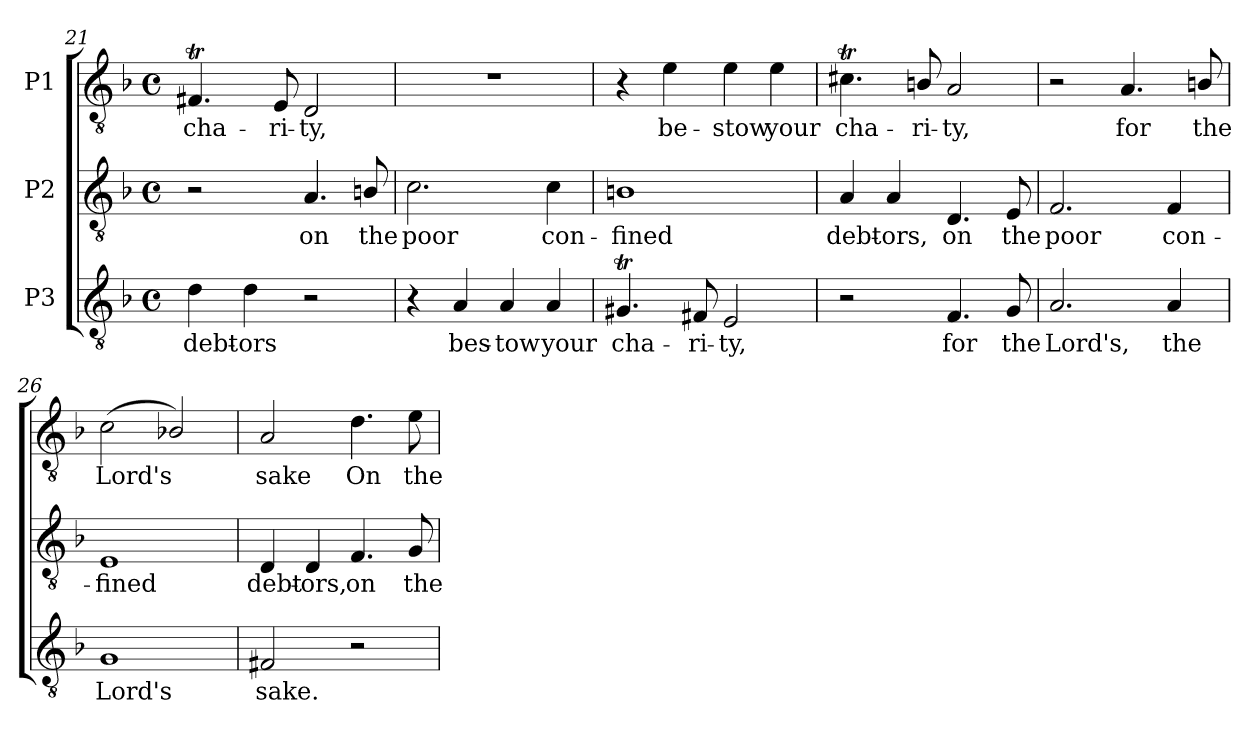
**kern	**text	**kern	**text	**kern	**text
*part3	*part3	*part2	*part2	*part1	*part1
*staff3	*staff3	*staff2	*staff2	*staff1	*staff1
*I"P3	*	*I"P2	*	*I"P1	*
*clefGv2	*	*clefGv2	*	*clefGv2	*
*ITrd7c12	*	*ITrd7c12	*	*ITrd7c12	*
*k[b-]	*	*k[b-]	*	*k[b-]	*
*F:	*	*F:	*	*F:	*
*M4/4	*	*M4/4	*	*M4/4	*
*met(c)	*	*met(c)	*	*met(c)	*
=21	=21	=21	=21	=21	=21
!	!LO:LY:b:color=#000000	!	!	!	!
!	!	!	!	!	!LO:LY:b:color=#000000
4Di\	debt-	2r	.	4.FF#Xti/	cha-
!	!LO:LY:b:color=#000000	!	!	!	!
4Di\	-ors	.	.	.	.
!	!	!	!	!	!LO:LY:b:color=#000000
.	.	.	.	8EEi/	-ri-
!	!	!	!LO:LY:b:color=#000000	!	!
!	!	!	!	!	!LO:LY:b:color=#000000
2r	.	4.AAi/	on	2DDi/	-ty,
!	!	!	!LO:LY:b:color=#000000	!	!
.	.	8BBni/	the	.	.
=22	=22	=22	=22	=22	=22
!	!	!	!LO:LY:b:color=#000000	!	!
4r	.	2.Ci\	poor	1r	.
!	!LO:LY:b:color=#000000	!	!	!	!
4AAi/	bes-	.	.	.	.
!	!LO:LY:b:color=#000000	!	!	!	!
4AAi/	-tow	.	.	.	.
!	!LO:LY:b:color=#000000	!	!	!	!
!	!	!	!LO:LY:b:color=#000000	!	!
4AAi/	your	4Ci\	con-	.	.
!!LO:LB:g=z
=23	=23	=23	=23	=23	=23
!	!LO:LY:b:color=#000000	!	!	!	!
!	!	!	!LO:LY:b:color=#000000	!	!
4.GG#Xti/	cha-	1BBni	-fined	4r	.
!	!	!	!	!	!LO:LY:b:color=#000000
.	.	.	.	4Ei\	be-
!	!LO:LY:b:color=#000000	!	!	!	!
8FF#Xi/	-ri-	.	.	.	.
!	!LO:LY:b:color=#000000	!	!	!	!
!	!	!	!	!	!LO:LY:b:color=#000000
2EEi/	-ty,	.	.	4Ei\	-stow
!	!	!	!	!	!LO:LY:b:color=#000000
.	.	.	.	4Ei\	your
=24	=24	=24	=24	=24	=24
!	!	!	!LO:LY:b:color=#000000	!	!
!	!	!	!	!	!LO:LY:b:color=#000000
2r	.	4AAi/	debt-	4.C#Xti\	cha-
!	!	!	!LO:LY:b:color=#000000	!	!
.	.	4AAi/	-ors,	.	.
!	!	!	!	!	!LO:LY:b:color=#000000
.	.	.	.	8BBni/	-ri-
!	!LO:LY:b:color=#000000	!	!	!	!
!	!	!	!LO:LY:b:color=#000000	!	!
!	!	!	!	!	!LO:LY:b:color=#000000
4.FFi/	for	4.DDi/	on	2AAi/	-ty,
!	!LO:LY:b:color=#000000	!	!	!	!
!	!	!	!LO:LY:b:color=#000000	!	!
8GGi/	the	8EEi/	the	.	.
=25	=25	=25	=25	=25	=25
!	!LO:LY:b:color=#000000	!	!	!	!
!	!	!	!LO:LY:b:color=#000000	!	!
2.AAi/	Lord's,	2.FFi/	poor	2r	.
!	!	!	!	!	!LO:LY:b:color=#000000
.	.	.	.	4.AAi/	for
!	!LO:LY:b:color=#000000	!	!	!	!
!	!	!	!LO:LY:b:color=#000000	!	!
4AAi/	the	4FFi/	con-	.	.
!	!	!	!	!	!LO:LY:b:color=#000000
.	.	.	.	8BBni/	the
=26	=26	=26	=26	=26	=26
!	!LO:LY:b:color=#000000	!	!	!	!
!	!	!	!LO:LY:b:color=#000000	!	!
!	!	!	!	!	!LO:LY:b:color=#000000
1GGi	Lord's	1EEi	-fined	(2Ci\	Lord's
.	.	.	.	2BB-Xi/)	.
=27	=27	=27	=27	=27	=27
!	!LO:LY:b:color=#000000	!	!	!	!
!	!	!	!LO:LY:b:color=#000000	!	!
!	!	!	!	!	!LO:LY:b:color=#000000
2FF#Xi/	sake.	4DDi/	debt-	2AAi/	sake
!	!	!	!LO:LY:b:color=#000000	!	!
.	.	4DDi/	-ors,	.	.
!	!	!	!LO:LY:b:color=#000000	!	!
!	!	!	!	!	!LO:LY:b:color=#000000
2r	.	4.FFi/	on	4.Di\	On
!	!	!	!LO:LY:b:color=#000000	!	!
!	!	!	!	!	!LO:LY:b:color=#000000
.	.	8GGi/	the	8Ei\	the
=	=	=	=	=	=
*-	*-	*-	*-	*-	*-
